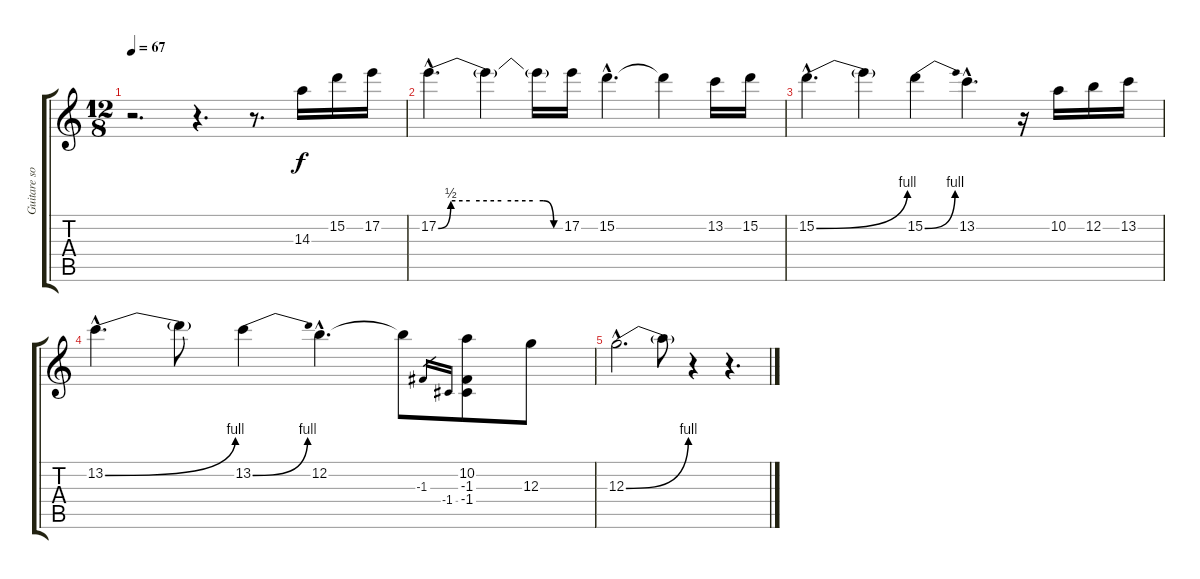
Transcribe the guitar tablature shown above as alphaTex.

\track ("Guitare solo" "Guitare so") {instrument distortionguitar}
\staff {score tabs}
\tuning (E4 B3 G3 D3 A2 E2) {hide}
\ts (12 8)
\tempo 67
\clef g2
\ks c
r.2{d dy f instrument distortionguitar} r.4{d} r.8{d} 14.3.16 15.2.16 17.2.16 |
17.2{be (custom 0 0 6 2 15 2 30 2 45 2 50 2 55 0 60 0) hac}.4{d} 17.2{t}.4 17.2{t}.16 17.2.16 15.2{hac}.4{d} 15.2{t}.4 13.2.16 15.2.16 |
15.2{be (bend 0 0 60 4) hac}.4{d} 15.2{t}.4 15.2{be (bend 0 0 60 4)}.4 13.2{hac}.4{d} r.16 10.2.16 12.2.16 13.2.16 |
13.2{be (bend 0 0 60 4) hac}.4{d} 13.2{t}.8 13.2{be (bend 0 0 60 4)}.4 12.2{hac}.4{d} 12.2{t}.8 -1.3.16{gr} -1.4.16{gr} (10.2 -1.3 -1.4).8 12.3.8 |
12.3{be (bend 0 0 60 4) hac}.2{d} 12.3{t}.8 r.4 r.4{d}
